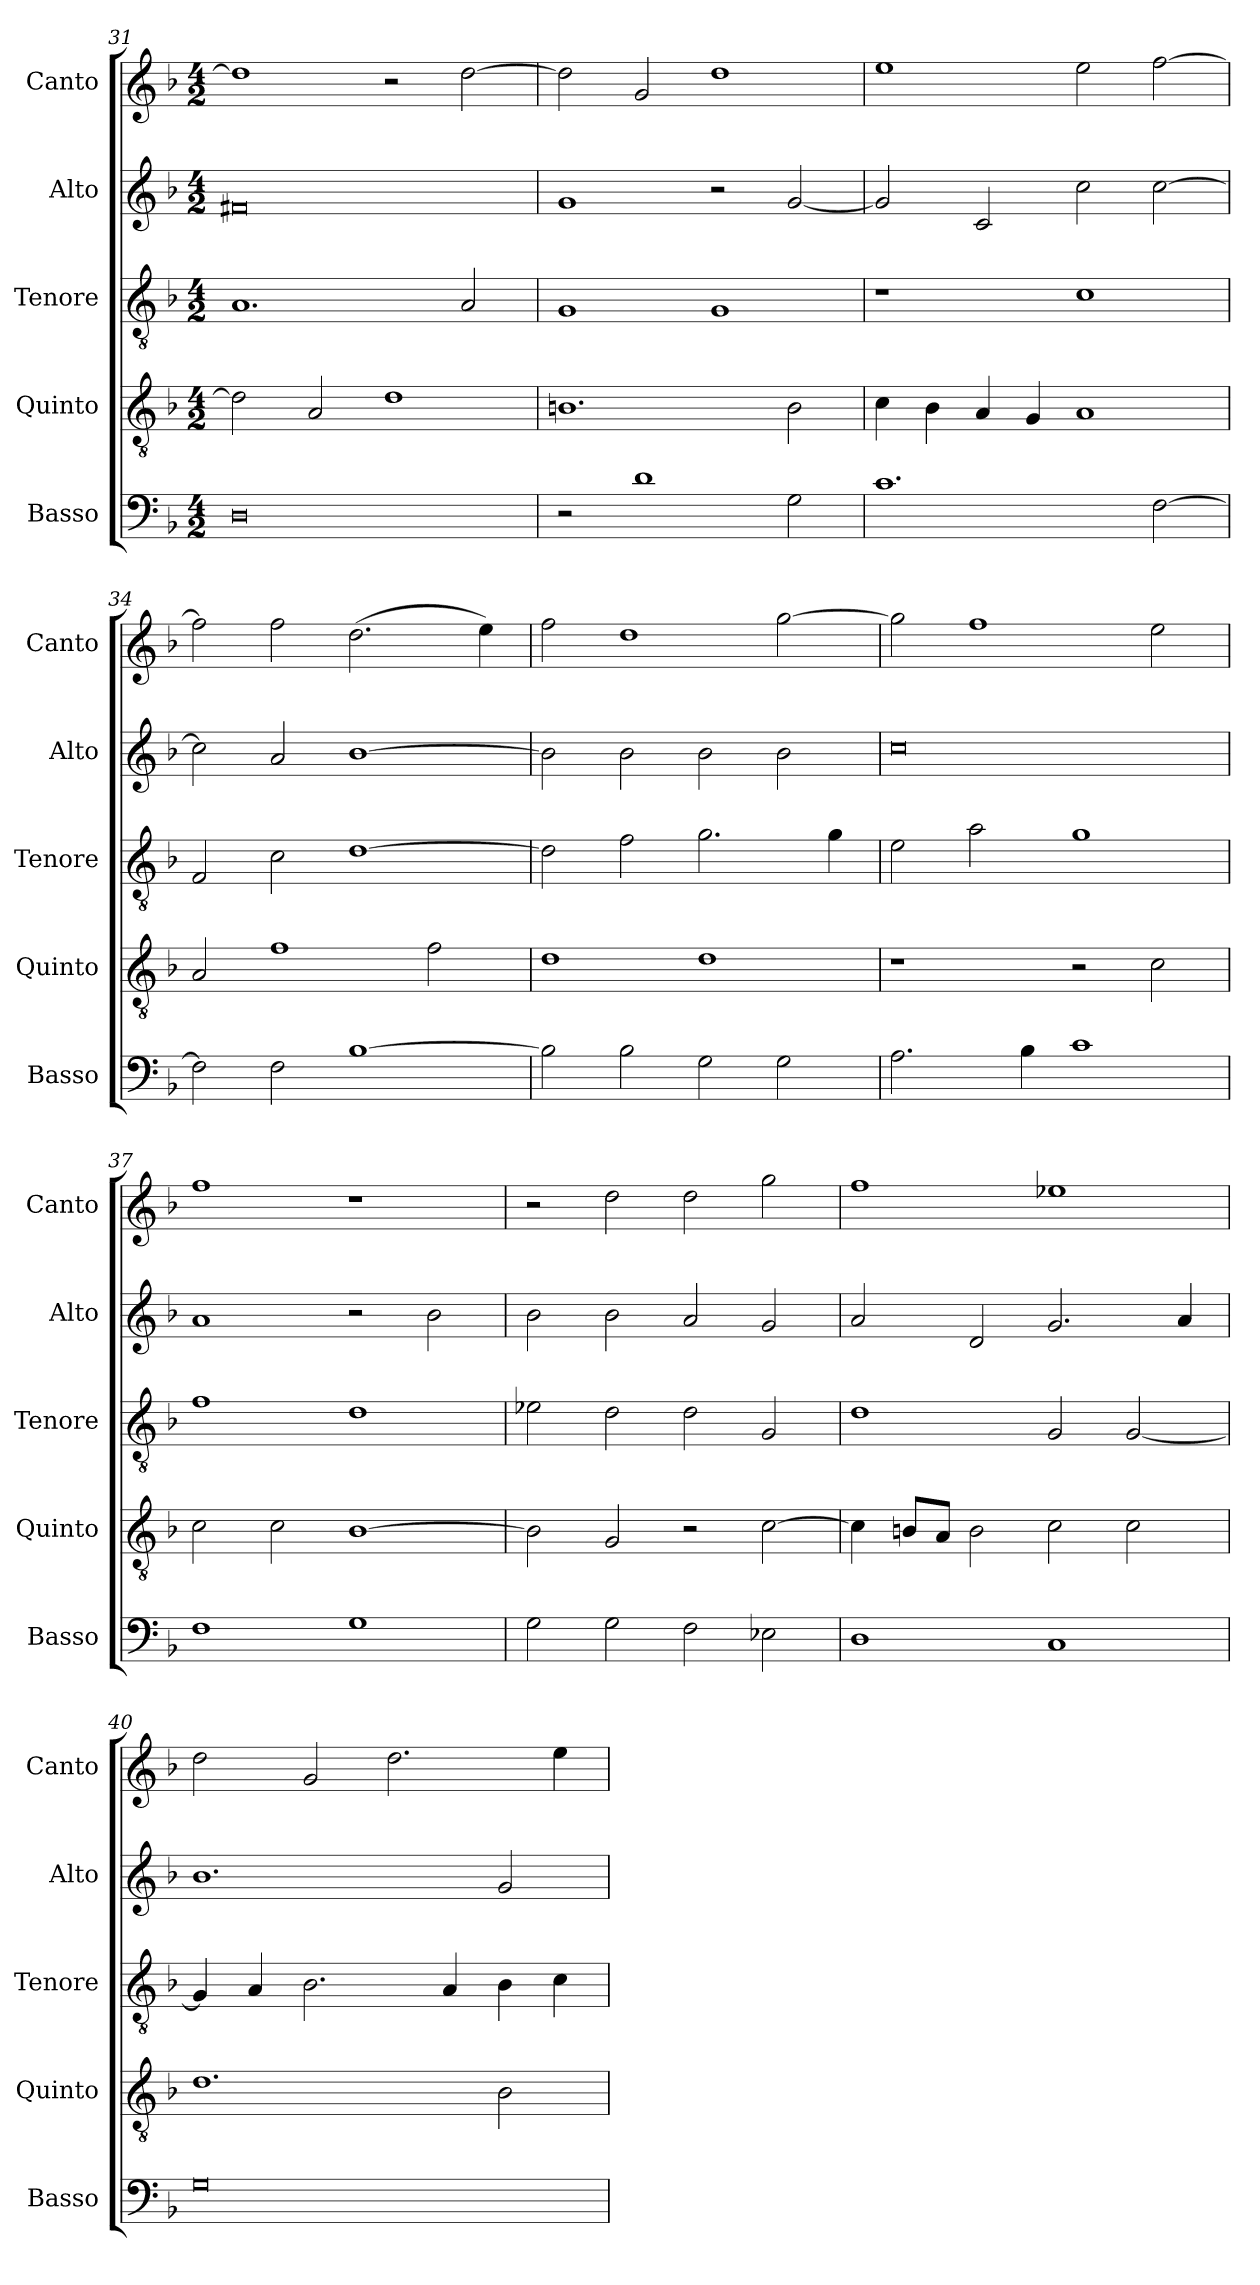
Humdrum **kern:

**kern	**kern	**kern	**kern	**kern
*part5	*part4	*part3	*part2	*part1
*staff5	*staff4	*staff3	*staff2	*staff1
*I"Basso	*I"Quinto	*I"Tenore	*I"Alto	*I"Canto
*I'Basso	*I'Quinto	*I'Tenore	*I'Alto	*I'Canto
!!LO:PB:g=z
*clefF4	*clefGv2	*clefGv2	*clefG2	*clefG2
*k[b-]	*k[b-]	*k[b-]	*k[b-]	*k[b-]
*F:	*F:	*F:	*F:	*F:
*M4/2	*M4/2	*M4/2	*M4/2	*M4/2
=31	=31	=31	=31	=31
0D	2d\]	1.A	0f#X	1dd]
.	2A/	.	.	.
.	1d	.	.	2r
.	.	2A/	.	[2dd\
=32	=32	=32	=32	=32
2r	1.Bn	1G	1g	2dd\]
1d	.	.	.	2g/
.	.	1G	2r	1dd
2G\	2B\	.	[2g/	.
=33	=33	=33	=33	=33
1.c	4c\	1r	2g/]	1ee
.	4B-\	.	.	.
.	4A/	.	2c/	.
.	4G/	.	.	.
.	1A	1c	2cc\	2ee\
[2F\	.	.	[2cc\	[2ff\
=34	=34	=34	=34	=34
2F\]	2A/	2F/	2cc\]	2ff\]
2F\	1f	2c\	2a/	2ff\
[1B-	.	[1d	[1b-	(<2.dd\
.	2f\	.	.	.
.	.	.	.	4ee\)
!!LO:LB:g=z
=35	=35	=35	=35	=35
2B-\]	1d	2d\]	2b-\]	2ff\
2B-\	.	2f\	2b-\	1dd
2G\	1d	2.g\	2b-\	.
2G\	.	.	2b-\	[2gg\
.	.	4g\	.	.
=36	=36	=36	=36	=36
2.A\	1r	2e\	0cc	2gg\]
.	.	2a\	.	1ff
4B-\	.	.	.	.
1c	2r	1g	.	.
.	2c\	.	.	2ee\
=37	=37	=37	=37	=37
1F	2c\	1f	1a	1ff
.	2c\	.	.	.
1G	[1B-	1d	2r	1r
.	.	.	2b-\	.
=38	=38	=38	=38	=38
2G\	2B-\]	2e-X\	2b-\	2r
2G\	2G/	2d\	2b-\	2dd\
2F\	2r	2d\	2a/	2dd\
2E-X\	[2c\	2G/	2g/	2gg\
!!LO:PB:g=z
=39	=39	=39	=39	=39
1D	4c\]	1d	2a/	1ff
.	8Bn/L	.	.	.
.	8A/J	.	.	.
.	2B\	.	2d/	.
1C	2c\	2G/	2.g/	1ee-X
.	2c\	[2G/	.	.
.	.	.	4a/	.
=40	=40	=40	=40	=40
0G	1.d	4G/]	1.b-	2dd\
.	.	4A/	.	.
.	.	2.B-\	.	2g/
.	.	.	.	2.dd\
.	.	4A/	.	.
.	2B-\	4B-\	2g/	.
.	.	4c\	.	4ee\
=	=	=	=	=
*-	*-	*-	*-	*-
